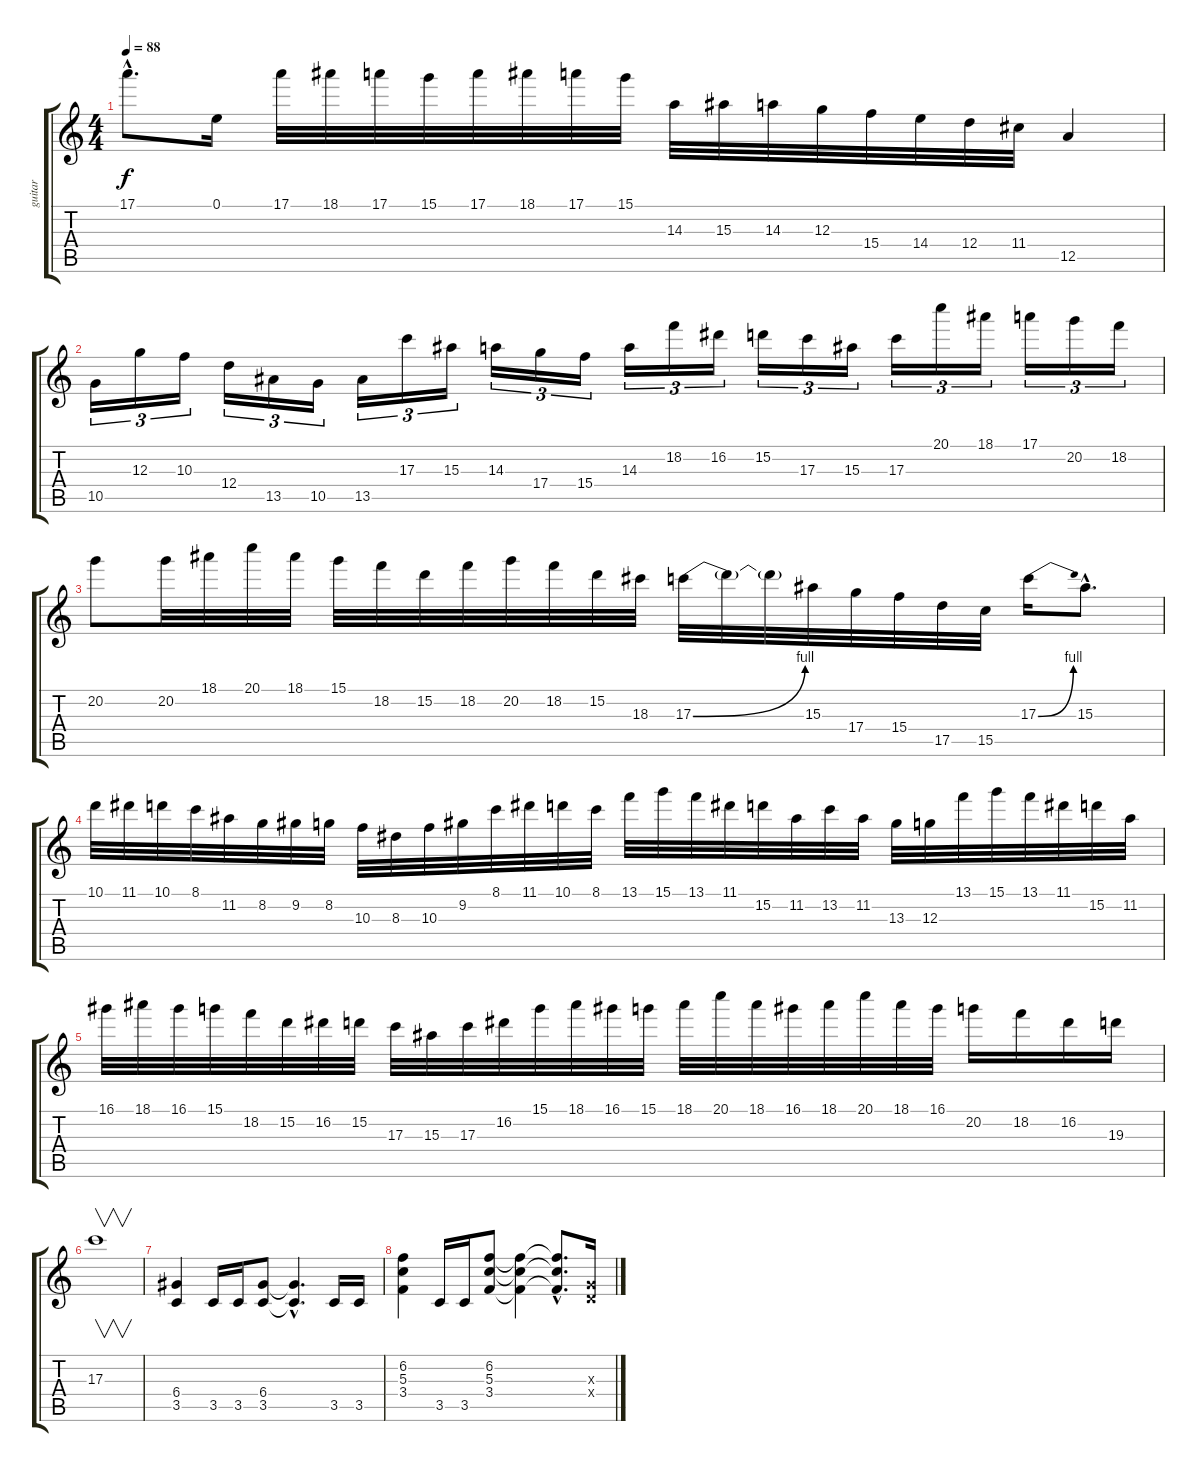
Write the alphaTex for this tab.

\track ("guitar" "guitar") {instrument distortionguitar}
\staff {score tabs}
\tuning (E4 B3 G3 D3 A2 D2) {hide}
\ts (4 4)
\tempo 88
\clef g2
\ks c
17.1{hac}.8{d dy f} 0.1.16 17.1.32 18.1.32 17.1.32 15.1.32 17.1.32 18.1.32 17.1.32 15.1.32 14.3.32 15.3.32 14.3.32 12.3.32 15.4.32 14.4.32 12.4.32 11.4.32 12.5.4 |
10.5.16{tu (3 2)} 12.3.16{tu (3 2)} 10.3.16{tu (3 2)} 12.4.16{tu (3 2)} 13.5.16{tu (3 2)} 10.5.16{tu (3 2)} 13.5.16{tu (3 2)} 17.3.16{tu (3 2)} 15.3.16{tu (3 2)} 14.3.16{tu (3 2)} 17.4.16{tu (3 2)} 15.4.16{tu (3 2)} 14.3.16{tu (3 2)} 18.2.16{tu (3 2)} 16.2.16{tu (3 2)} 15.2.16{tu (3 2)} 17.3.16{tu (3 2)} 15.3.16{tu (3 2)} 17.3.16{tu (3 2)} 20.1.16{tu (3 2)} 18.1.16{tu (3 2)} 17.1.16{tu (3 2)} 20.2.16{tu (3 2)} 18.2.16{tu (3 2)} |
20.2.8 20.2.32 18.1.32 20.1.32 18.1.32 15.1.32 18.2.32 15.2.32 18.2.32 20.2.32 18.2.32 15.2.32 18.3.32 17.3{be (bend 0 0 60 4)}.32 17.3{t}.32 17.3{t}.32 15.3.32 17.4.32 15.4.32 17.5.32 15.5.32 17.3{be (bend 0 0 60 4)}.16 15.3{hac}.8{d} |
10.1.32 11.1.32 10.1.32 8.1.32 11.2.32 8.2.32 9.2.32 8.2.32 10.3.32 8.3.32 10.3.32 9.2.32 8.1.32 11.1.32 10.1.32 8.1.32 13.1.32 15.1.32 13.1.32 11.1.32 15.2.32 11.2.32 13.2.32 11.2.32 13.3.32 12.3.32 13.1.32 15.1.32 13.1.32 11.1.32 15.2.32 11.2.32 |
16.1.32 18.1.32 16.1.32 15.1.32 18.2.32 15.2.32 16.2.32 15.2.32 17.3.32 15.3.32 17.3.32 16.2.32 15.1.32 18.1.32 16.1.32 15.1.32 18.1.32 20.1.32 18.1.32 16.1.32 18.1.32 20.1.32 18.1.32 16.1.32 20.2.16 18.2.16 16.2.16 19.3.16 |
17.3.1{v} |
(6.4 3.5).4 3.5.16 3.5.16 (6.4 3.5).8 (6.4{hac t} 3.5{hac t}).4{d} 3.5.16 3.5.16 |
(6.2 5.3 3.4).4 3.5.16 3.5.16 (6.2 5.3 3.4).8 (6.2{t} 5.3{t} 3.4{t}).4 (6.2{hac t} 5.3{hac t} 3.4{hac t}).8{d} (0.3{x} 0.4{x}).16
